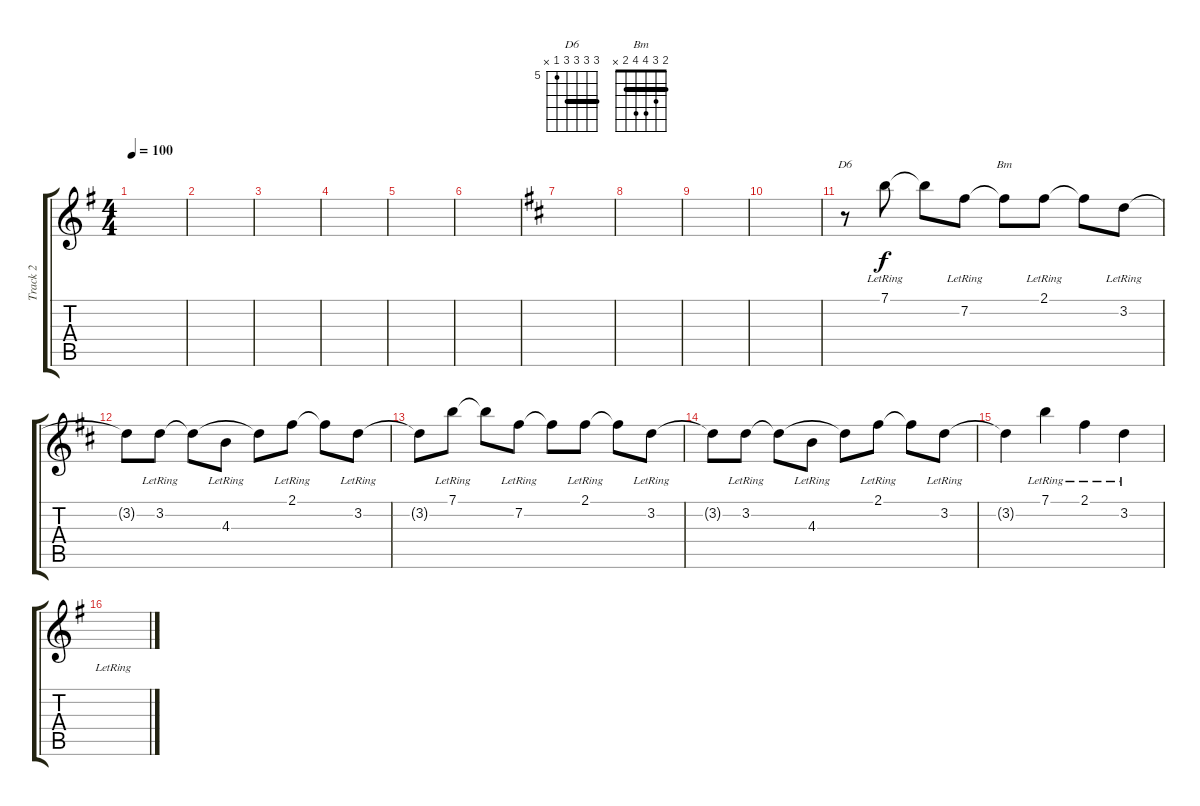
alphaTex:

\track ("Track 2" "Track 2") {instrument electricguitarclean}
\staff {score tabs}
\tuning (E4 B3 G3 D3 A2 E2) {hide}
\chord ("D6" 7 7 7 7 5 x) {firstfret 5 barre 7}
\chord ("Bm" 2 3 4 4 2 x) {barre 2}
\ts (4 4)
\tempo 100
\clef g2
\ks g
|
|
|
|
|
|
\ks d
|
|
|
|
r.8{ch "D6"} 7.1{lr}.8 7.1{t}.8 7.2{lr}.8 7.2{t}.8{ch "Bm"} 2.1{lr}.8 2.1{t}.8 3.2{lr}.8 |
3.2{t}.8 3.2{lr}.8 3.2{t}.8 4.3{lr}.8 3.2{t}.8 2.1{lr}.8 2.1{t}.8 3.2{lr}.8 |
3.2{t}.8 7.1{lr}.8 7.1{t}.8 7.2{lr}.8 7.2{t}.8 2.1{lr}.8 2.1{t}.8 3.2{lr}.8 |
3.2{t}.8 3.2{lr}.8 3.2{t}.8 4.3{lr}.8 3.2{t}.8 2.1{lr}.8 2.1{t}.8 3.2{lr}.8 |
3.2{t}.4 7.1{lr}.4 2.1{lr}.4 3.2{lr}.4 |
\ks g
